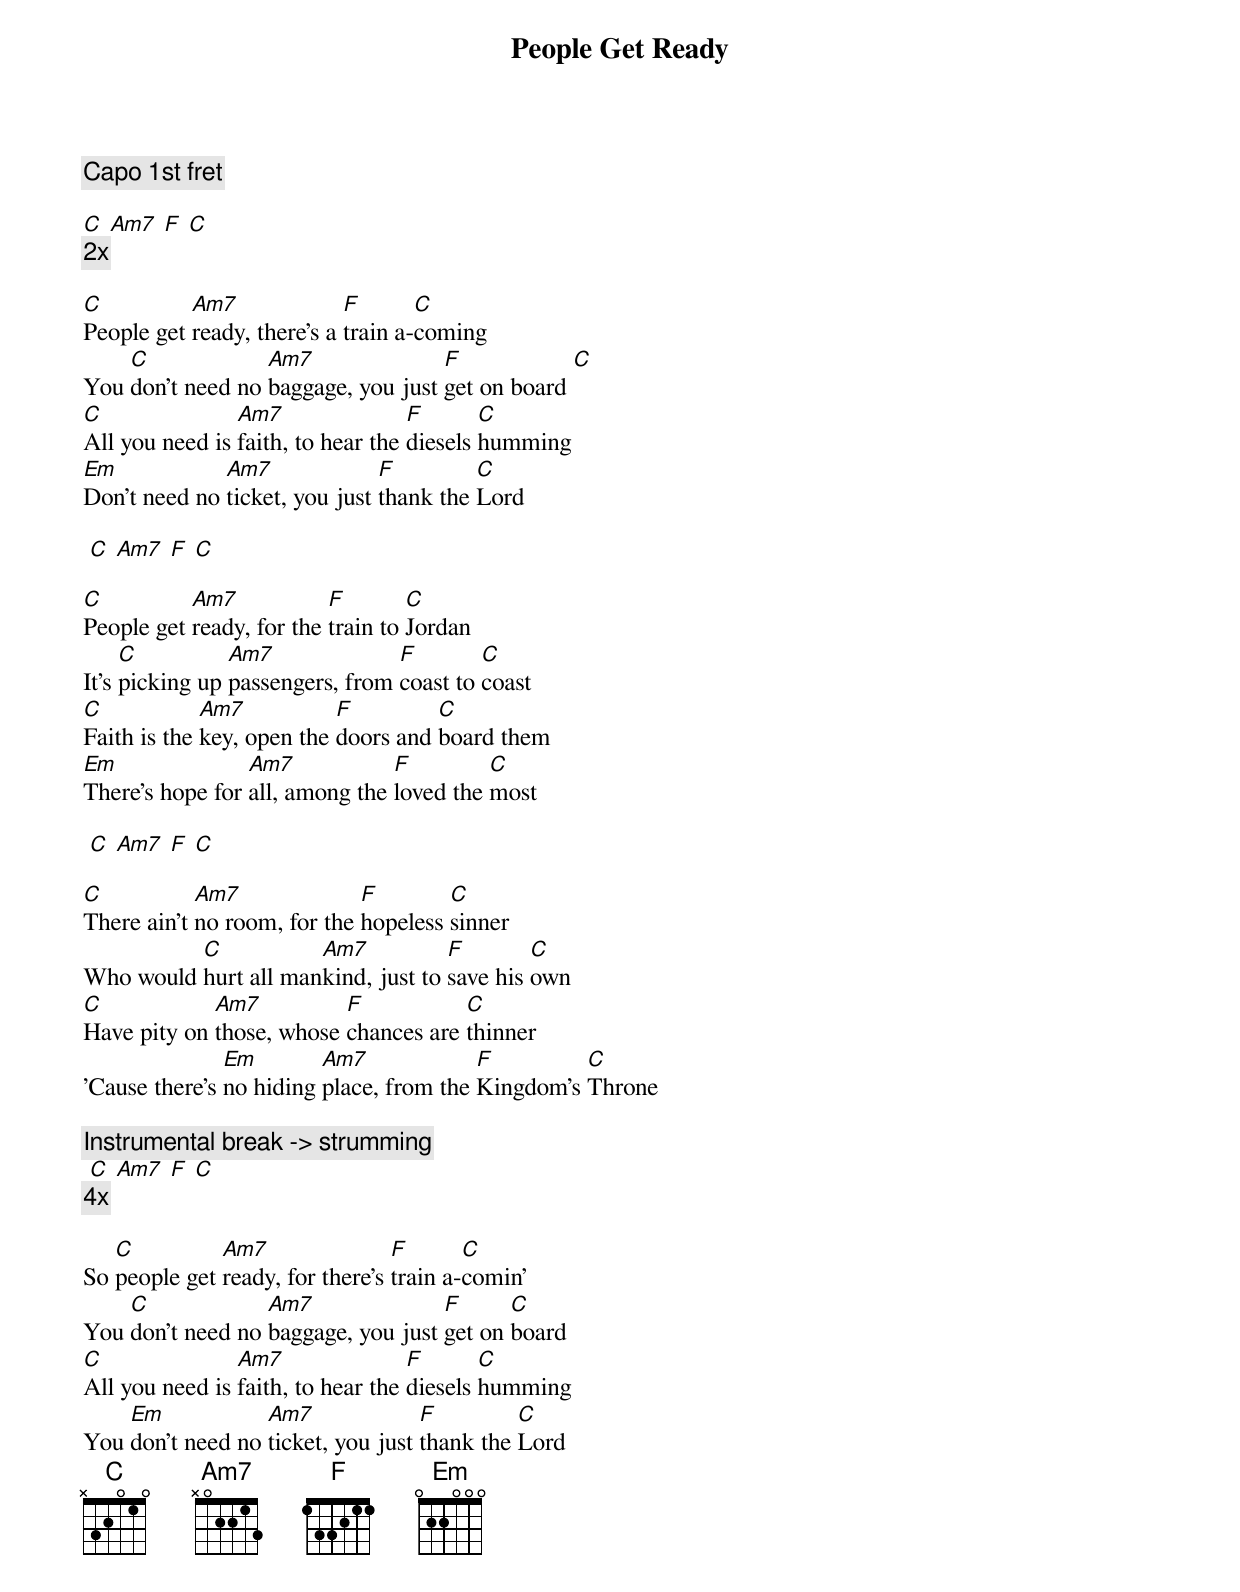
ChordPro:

{title: People Get Ready}
{subtitle: }
{c:Capo 1st fret}

[C] [Am7] [F] [C]
{c:2x}

[C]People get [Am7]ready, there's a [F]train a-[C]coming
You [C]don't need no [Am7]baggage, you just [F]get on board [C]
[C]All you need is [Am7]faith, to hear the [F]diesels [C]humming
[Em]Don't need no [Am7]ticket, you just [F]thank the [C]Lord

 [C] [Am7] [F] [C]

[C]People get [Am7]ready, for the [F]train to [C]Jordan
It's [C]picking up [Am7]passengers, from [F]coast to [C]coast
[C]Faith is the [Am7]key, open the [F]doors and [C]board them
[Em]There's hope for [Am7]all, among the [F]loved the [C]most

 [C] [Am7] [F] [C]

[C]There ain't [Am7]no room, for the [F]hopeless [C]sinner
Who would [C]hurt all man[Am7]kind, just to [F]save his [C]own
[C]Have pity on [Am7]those, whose [F]chances are [C]thinner
'Cause there's [Em]no hiding [Am7]place, from the [F]Kingdom's [C]Throne

{c:Instrumental break -> strumming}
 [C] [Am7] [F] [C]
{c:4x}

So [C]people get [Am7]ready, for there's [F]train a-[C]comin'
You [C]don't need no [Am7]baggage, you just [F]get on [C]board
[C]All you need is [Am7]faith, to hear the [F]diesels [C]humming
You [Em]don't need no [Am7]ticket, you just [F]thank the [C]Lord
